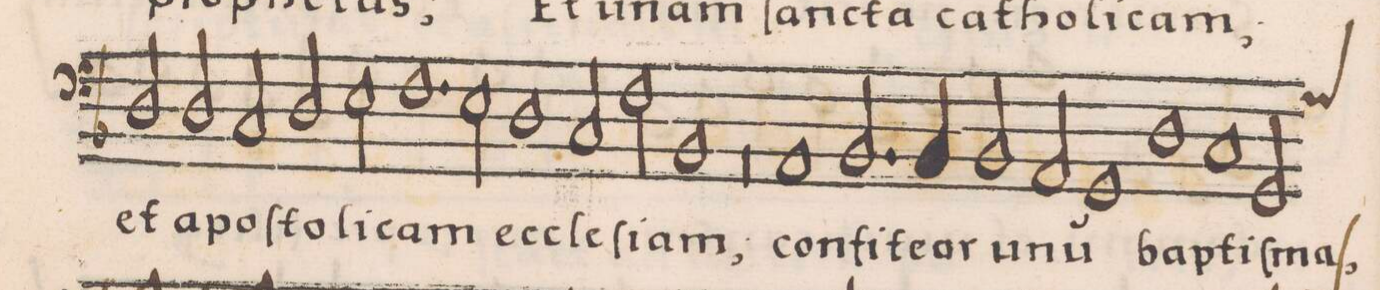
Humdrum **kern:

**kern	**text
*I"BASSVS	*
*clefF4	*
*k[b-]	*
*met(C|)	*
*M2/1	*
2D/	et
2D/	a-
2C/	-po-
=197-	=197-
2D/	-ſto-
2E\	-li-
1.F\	-cam-
=198-	=198-
2E\	.
1D\	-ec-
=199-	=199-
2C/	-cle-
2F\	-ſi-
1BB-/	-am;
=200-	=200-
0r	.
=201-	=201-
1AA/	con-
2.BB-/	-fi-
4BB-/	-te-
=202-	=202-
2BB-/	-or
2AA/	u-
1GG/	-nu(m)
=203-	=203-
1D\	bap-
1C/	-ti-
=204-	=204-
*custos:G	*
2GG/	-ſma,
*-	*-
